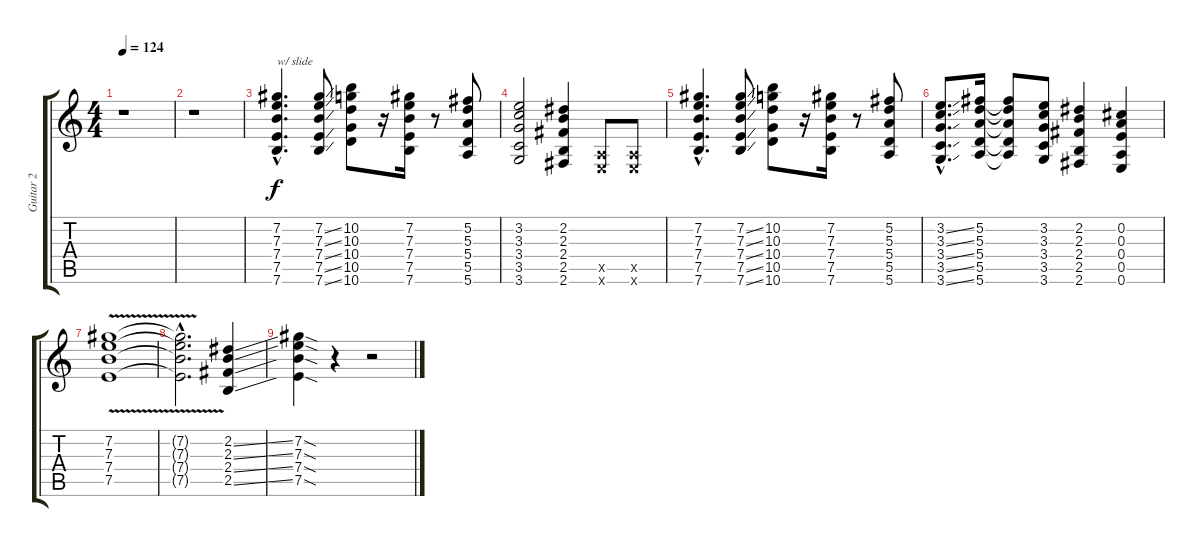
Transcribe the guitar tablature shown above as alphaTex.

\track ("Guitar 2" "Guitar 2") {instrument distortionguitar}
\staff {score tabs}
\tuning (E4 Db4 A3 E3 A2 E2) {hide}
\ts (4 4)
\tempo 124
\clef g2
\ks c
r.1{dy f} |
r.1 |
(7.2{hac} 7.3{hac} 7.4{hac} 7.5{hac} 7.6{hac}).4{d txt "w/ slide"} (7.2{ss} 7.3{ss} 7.4{ss} 7.5{ss} 7.6{ss}).8 (10.2 10.3 10.4 10.5 10.6).8 r.16 (7.2 7.3 7.4 7.5 7.6).16 r.8 (5.2 5.3 5.4 5.5 5.6).8 |
(3.2 3.3 3.4 3.5 3.6).2 (2.2 2.3 2.4 2.5 2.6).4 (0.5{x} 0.6{x}).8 (0.5{x} 0.6{x}).8 |
(7.2{hac} 7.3{hac} 7.4{hac} 7.5{hac} 7.6{hac}).4{d} (7.2{ss} 7.3{ss} 7.4{ss} 7.5{ss} 7.6{ss}).8 (10.2 10.3 10.4 10.5 10.6).8 r.16 (7.2 7.3 7.4 7.5 7.6).16 r.8 (5.2 5.3 5.4 5.5 5.6).8 |
(3.2{ss hac} 3.3{ss hac} 3.4{ss hac} 3.5{ss hac} 3.6{ss hac}).8{d} (5.2 5.3 5.4 5.5 5.6).16 (5.2{t} 5.3{t} 5.4{t} 5.5{t} 5.6{t}).8 (3.2 3.3 3.4 3.5 3.6).8 (2.2 2.3 2.4 2.5 2.6).4 (0.2 0.3 0.4 0.5 0.6).4 |
(7.2{v} 7.3 7.4 7.5).1 |
(7.2{hac t} 7.3{hac t} 7.4{hac t} 7.5{hac t}).2{d} (2.2{ss} 2.3{ss} 2.4{ss} 2.5{ss}).4{volume 13} |
(7.2{sod} 7.3{sod} 7.4{sod} 7.5{sod}).4 r.4 r.2
